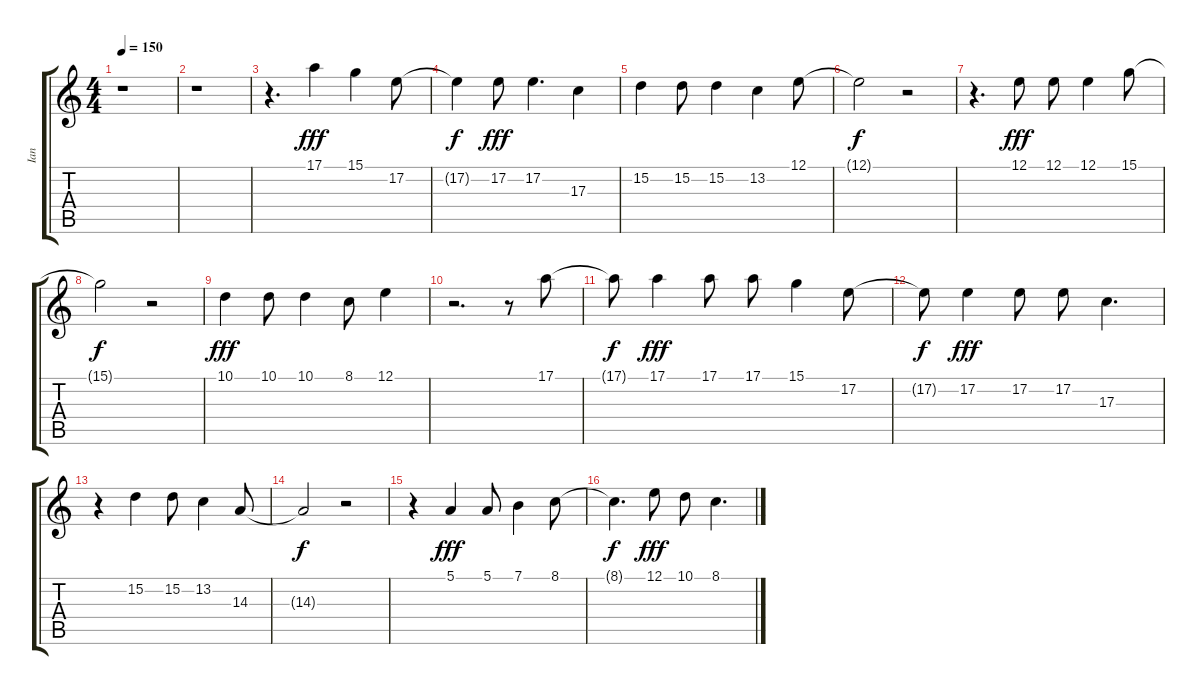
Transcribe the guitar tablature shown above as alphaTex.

\track ("Ian" "Ian") {instrument synthvoice}
\staff {score tabs}
\tuning (E4 B3 G3 D3 A2 E2) {hide}
\ts (4 4)
\tempo 150
\clef g2
\ks c
r.1{dy fff} |
r.1 |
r.4{d} 17.1.4 15.1.4 17.2.8 |
17.2{t}.4{dy f} 17.2.8{dy fff} 17.2.4{d} 17.3.4 |
15.2.4 15.2.8 15.2.4 13.2.4 12.1.8 |
12.1{t}.2{dy f} r.2 |
r.4{d} 12.1.8{dy fff} 12.1.8 12.1.4 15.1.8 |
15.1{t}.2{dy f} r.2 |
10.1.4{dy fff} 10.1.8 10.1.4 8.1.8 12.1.4 |
r.2{d} r.8 17.1.8 |
17.1{t}.8{dy f} 17.1.4{dy fff} 17.1.8 17.1.8 15.1.4 17.2.8 |
17.2{t}.8{dy f} 17.2.4{dy fff} 17.2.8 17.2.8 17.3.4{d} |
r.4 15.2.4 15.2.8 13.2.4 14.3.8 |
14.3{t}.2{dy f} r.2 |
r.4 5.1.4{dy fff} 5.1.8 7.1.4 8.1.8 |
8.1{t}.4{d dy f} 12.1.8{dy fff} 10.1.8 8.1.4{d}
